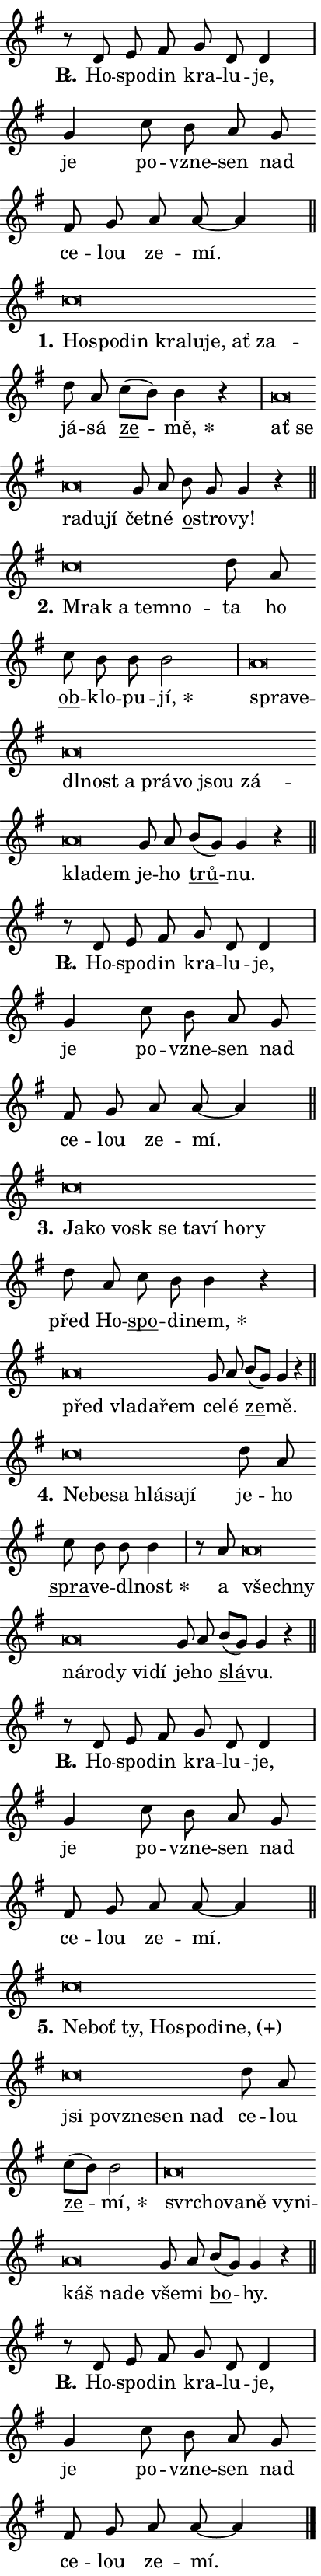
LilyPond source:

\version "2.24.0"
\header { tagline = "" }
\paper {
  indent = 0\cm
  top-margin = 0\cm
  right-margin = 0.13\cm % to fit lyric hyphens
  bottom-margin = 0\cm
  left-margin = 0\cm
  paper-width = 7\cm
  page-breaking = #ly:one-page-breaking
  system-system-spacing.basic-distance = #11
  score-system-spacing.basic-distance = #11
  ragged-last = ##f
}


%% Author: Thomas Morley
%% https://lists.gnu.org/archive/html/lilypond-user/2020-05/msg00002.html
#(define (line-position grob)
"Returns position of @var[grob} in current system:
   @code{'start}, if at first time-step
   @code{'end}, if at last time-step
   @code{'middle} otherwise
"
  (let* ((col (ly:item-get-column grob))
         (ln (ly:grob-object col 'left-neighbor))
         (rn (ly:grob-object col 'right-neighbor))
         (col-to-check-left (if (ly:grob? ln) ln col))
         (col-to-check-right (if (ly:grob? rn) rn col))
         (break-dir-left
           (and
             (ly:grob-property col-to-check-left 'non-musical #f)
             (ly:item-break-dir col-to-check-left)))
         (break-dir-right
           (and
             (ly:grob-property col-to-check-right 'non-musical #f)
             (ly:item-break-dir col-to-check-right))))
        (cond ((eqv? 1 break-dir-left) 'start)
              ((eqv? -1 break-dir-right) 'end)
              (else 'middle))))

#(define (tranparent-at-line-position vctor)
  (lambda (grob)
  "Relying on @code{line-position} select the relevant enry from @var{vctor}.
Used to determine transparency,"
    (case (line-position grob)
      ((end) (not (vector-ref vctor 0)))
      ((middle) (not (vector-ref vctor 1)))
      ((start) (not (vector-ref vctor 2))))))

noteHeadBreakVisibility =
#(define-music-function (break-visibility)(vector?)
"Makes @code{NoteHead}s transparent relying on @var{break-visibility}"
#{
  \override NoteHead.transparent =
    #(tranparent-at-line-position break-visibility)
#})

#(define delete-ledgers-for-transparent-note-heads
  (lambda (grob)
    "Reads whether a @code{NoteHead} is transparent.
If so this @code{NoteHead} is removed from @code{'note-heads} from
@var{grob}, which is supposed to be @code{LedgerLineSpanner}.
As a result ledgers are not printed for this @code{NoteHead}"
    (let* ((nhds-array (ly:grob-object grob 'note-heads))
           (nhds-list
             (if (ly:grob-array? nhds-array)
                 (ly:grob-array->list nhds-array)
                 '()))
           ;; Relies on the transparent-property being done before
           ;; Staff.LedgerLineSpanner.after-line-breaking is executed.
           ;; This is fragile ...
           (to-keep
             (remove
               (lambda (nhd)
                 (ly:grob-property nhd 'transparent #f))
               nhds-list)))
      ;; TODO find a better method to iterate over grob-arrays, similiar
      ;; to filter/remove etc for lists
      ;; For now rebuilt from scratch
      (set! (ly:grob-object grob 'note-heads)  '())
      (for-each
        (lambda (nhd)
          (ly:pointer-group-interface::add-grob grob 'note-heads nhd))
        to-keep))))

squashNotes = {
  \override NoteHead.X-extent = #'(-0.2 . 0.2)
  \override NoteHead.Y-extent = #'(-0.75 . 0)
  \override NoteHead.stencil =
    #(lambda (grob)
       (let ((pos (ly:grob-property grob 'staff-position)))
         (begin
           (if (< pos -7) (display "ERROR: Lower brevis then expected\n") (display "OK: Expected brevis position\n"))
           (if (<= pos -6) ly:text-interface::print ly:note-head::print))))
}
unSquashNotes = {
  \revert NoteHead.X-extent
  \revert NoteHead.Y-extent
  \revert NoteHead.stencil
}

hideNotes = \noteHeadBreakVisibility #begin-of-line-visible
unHideNotes = \noteHeadBreakVisibility #all-visible

% work-around for resetting accidentals
% https://lilypond.org/doc/v2.23/Documentation/notation/displaying-rhythms#unmetered-music
cadenzaMeasure = {
  \cadenzaOff
  \partial 1024 s1024
  \cadenzaOn
}

#(define-markup-command (accent layout props text) (markup?)
  "Underline accented syllable"
  (interpret-markup layout props
    #{\markup \override #'(offset . 4.3) \underline { #text }#}))

responsum = \markup \concat {
  "R" \hspace #-1.05 \path #0.1 #'((moveto 0 0.07) (lineto 0.9 0.8)) \hspace #0.05 "."
}

spaceSize = #0.6828661417322834 % exact space size for TeX Gyre Schola

\layout {
  \context {
    \Staff
    \remove "Time_signature_engraver"
    \override LedgerLineSpanner.after-line-breaking = #delete-ledgers-for-transparent-note-heads
  }
  \context {
    \Lyrics {
      \override LyricSpace.minimum-distance = \spaceSize
      \override LyricText.font-name = #"TeX Gyre Schola"
      \override LyricText.font-size = 1
      \override StanzaNumber.font-name = #"TeX Gyre Schola Bold"
      \override StanzaNumber.font-size = 1
    }
  }
  \context {
    \Score 
    \override NoteHead.text =
      #(lambda (grob) 
        (let ((pos (ly:grob-property grob 'staff-position)))
          #{\markup {
            \combine
              \halign #-0.55 \raise #(if (= pos -6) 0 0.5) \override #'(thickness . 2) \draw-line #'(3.2 . 0)
              \musicglyph "noteheads.sM1"
          }#}))
  }
}

% magnetic-lyrics.ily
%
%   written by
%     Jean Abou Samra <jean@abou-samra.fr>
%     Werner Lemberg <wl@gnu.org>
%
%   adapted by
%     Jiri Hon <jiri.hon@gmail.com>
%
% Version 2022-Apr-15

% https://www.mail-archive.com/lilypond-user@gnu.org/msg149350.html

#(define (Left_hyphen_pointer_engraver context)
   "Collect syllable-hyphen-syllable occurrences in lyrics and store
them in properties.  This engraver only looks to the left.  For
example, if the lyrics input is @code{foo -- bar}, it does the
following.

@itemize @bullet
@item
Set the @code{text} property of the @code{LyricHyphen} grob between
@q{foo} and @q{bar} to @code{foo}.

@item
Set the @code{left-hyphen} property of the @code{LyricText} grob with
text @q{foo} to the @code{LyricHyphen} grob between @q{foo} and
@q{bar}.
@end itemize

Use this auxiliary engraver in combination with the
@code{lyric-@/text::@/apply-@/magnetic-@/offset!} hook."
   (let ((hyphen #f)
         (text #f))
     (make-engraver
      (acknowledgers
       ((lyric-syllable-interface engraver grob source-engraver)
        (set! text grob)))
      (end-acknowledgers
       ((lyric-hyphen-interface engraver grob source-engraver)
        ;(when (not (grob::has-interface grob 'lyric-space-interface))
          (set! hyphen grob)));)
      ((stop-translation-timestep engraver)
       (when (and text hyphen)
         (ly:grob-set-object! text 'left-hyphen hyphen))
       (set! text #f)
       (set! hyphen #f)))))

#(define (lyric-text::apply-magnetic-offset! grob)
   "If the space between two syllables is less than the value in
property @code{LyricText@/.details@/.squash-threshold}, move the right
syllable to the left so that it gets concatenated with the left
syllable.

Use this function as a hook for
@code{LyricText@/.after-@/line-@/breaking} if the
@code{Left_@/hyphen_@/pointer_@/engraver} is active."
   (let ((hyphen (ly:grob-object grob 'left-hyphen #f)))
     (when hyphen
       (let ((left-text (ly:spanner-bound hyphen LEFT)))
         (when (grob::has-interface left-text 'lyric-syllable-interface)
           (let* ((common (ly:grob-common-refpoint grob left-text X))
                  (this-x-ext (ly:grob-extent grob common X))
                  (left-x-ext
                   (begin
                     ;; Trigger magnetism for left-text.
                     (ly:grob-property left-text 'after-line-breaking)
                     (ly:grob-extent left-text common X)))
                  ;; `delta` is the gap width between two syllables.
                  (delta (- (interval-start this-x-ext)
                            (interval-end left-x-ext)))
                  (details (ly:grob-property grob 'details))
                  (threshold (assoc-get 'squash-threshold details 0.2)))
             (when (< delta threshold)
               (let* (;; We have to manipulate the input text so that
                      ;; ligatures crossing syllable boundaries are not
                      ;; disabled.  For languages based on the Latin
                      ;; script this is essentially a beautification.
                      ;; However, for non-Western scripts it can be a
                      ;; necessity.
                      (lt (ly:grob-property left-text 'text))
                      (rt (ly:grob-property grob 'text))
                      (is-space (grob::has-interface hyphen 'lyric-space-interface))
                      (space (if is-space " " ""))
                      (extra-delta (if is-space spaceSize 0))
                      ;; Append new syllable.
                      (ltrt-space (if (and (string? lt) (string? rt))
                                (string-append lt space rt)
                                (make-concat-markup (list lt space rt))))
                      ;; Right-align `ltrt` to the right side.
                      (ltrt-space-markup (grob-interpret-markup
                               grob
                               (make-translate-markup
                                (cons (interval-length this-x-ext) 0)
                                (make-right-align-markup ltrt-space)))))
                 (begin
                   ;; Don't print `left-text`.
                   (ly:grob-set-property! left-text 'stencil #f)
                   ;; Set text and stencil (which holds all collected
                   ;; syllables so far) and shift it to the left.
                   (ly:grob-set-property! grob 'text ltrt-space)
                   (ly:grob-set-property! grob 'stencil ltrt-space-markup)
                   (ly:grob-translate-axis! grob (- (- delta extra-delta)) X))))))))))


#(define (lyric-hyphen::displace-bounds-first grob)
   ;; Make very sure this callback isn't triggered too early.
   (let ((left (ly:spanner-bound grob LEFT))
         (right (ly:spanner-bound grob RIGHT)))
     (ly:grob-property left 'after-line-breaking)
     (ly:grob-property right 'after-line-breaking)
     (ly:lyric-hyphen::print grob)))

squashThreshold = #0.4

\layout {
  \context {
    \Lyrics
    \consists #Left_hyphen_pointer_engraver
    \override LyricText.after-line-breaking =
      #lyric-text::apply-magnetic-offset!
    \override LyricHyphen.stencil = #lyric-hyphen::displace-bounds-first
    \override LyricText.details.squash-threshold = \squashThreshold
    \override LyricHyphen.minimum-distance = 0
    \override LyricHyphen.minimum-length = \squashThreshold
  }
}

squashText = \override LyricText.details.squash-threshold = 9999
unSquashText = \override LyricText.details.squash-threshold = \squashThreshold

leftText = \override LyricText.self-alignment-X = #LEFT
unLeftText = \revert LyricText.self-alignment-X

starOffset = #(lambda (grob) 
                (let ((x_offset (ly:self-alignment-interface::aligned-on-x-parent grob)))
                  (if (= x_offset 0) 0 (+ x_offset 1.2))))

star = #(define-music-function (syllable)(string?)
"Append star separator at the end of a syllable"
#{
  \once \override LyricText.X-offset = #starOffset
  \lyricmode { \markup {
    #syllable
    \override #'((font-name . "TeX Gyre Schola Bold")) \hspace #0.2 \lower #0.65 \larger "*"
  } }
#})

starAccent = #(define-music-function (syllable)(string?)
"Append star separator at the end of a syllable and make accent"
#{
  \once \override LyricText.X-offset = #starOffset
  \lyricmode { \markup {
    \accent #syllable
    \override #'((font-name . "TeX Gyre Schola Bold")) \hspace #0.2 \lower #0.65 \larger "*"
  } }
#})

breath = #(define-music-function (syllable)(string?)
"Append breathing indicator at the end of a syllable"
#{
  \lyricmode { \markup { #syllable "+" } }
#})

optionalBreath = #(define-music-function (syllable)(string?)
"Append optional breathing indicator at the end of a syllable"
#{
  \lyricmode { \markup { #syllable "(+)" } }
#})


\score {
    <<
        \new Voice = "melody" { \cadenzaOn \key g \major \relative { r8 d'8 e fis g d d4 \cadenzaMeasure \bar "|" g c8 b a g \bar "" fis g a a~ a4 \cadenzaMeasure \bar "||" \break } }
        \new Lyrics \lyricsto "melody" { \lyricmode { \set stanza = \responsum
Ho -- spo -- din kra -- lu -- je, je po -- vzne -- sen nad ce -- lou ze -- mí. } }
    >>
    \layout {}
}

\score {
    <<
        \new Voice = "melody" { \cadenzaOn \key g \major \relative { \squashNotes c''\breve*1/16 \hideNotes \breve*1/16 \bar "" \breve*1/16 \bar "" \breve*1/16 \bar "" \breve*1/16 \bar "" \breve*1/16 \bar "" \breve*1/16 \breve*1/16 \bar "" \unHideNotes \unSquashNotes d8 a \bar "" c[( b)] b4 r \cadenzaMeasure \bar "|" \squashNotes a\breve*1/16 \hideNotes \breve*1/16 \bar "" \breve*1/16 \bar "" \breve*1/16 \breve*1/16 \bar "" \unHideNotes \unSquashNotes g8 a \bar "" b g g4 r \cadenzaMeasure \bar "||" \break } }
        \new Lyrics \lyricsto "melody" { \lyricmode { \set stanza = "1."
\leftText Ho -- \squashText spo -- din kra -- lu -- je, ať za -- \unLeftText \unSquashText já -- sá \markup \accent ze -- \star mě, \leftText ať \squashText se ra -- du -- jí \unLeftText \unSquashText čet -- né \markup \accent o -- stro -- vy! } }
    >>
    \layout {}
}

\score {
    <<
        \new Voice = "melody" { \cadenzaOn \key g \major \relative { \squashNotes c''\breve*1/16 \hideNotes \breve*1/16 \bar "" \breve*1/16 \breve*1/16 \bar "" \unHideNotes \unSquashNotes d8 a \bar "" c b b b2 \cadenzaMeasure \bar "|" \squashNotes a\breve*1/16 \hideNotes \breve*1/16 \bar "" \breve*1/16 \bar "" \breve*1/16 \bar "" \breve*1/16 \bar "" \breve*1/16 \bar "" \breve*1/16 \bar "" \breve*1/16 \bar "" \breve*1/16 \bar "" \breve*1/16 \breve*1/16 \bar "" \unHideNotes \unSquashNotes g8 a \bar "" b[( g)] g4 r \cadenzaMeasure \bar "||" \break } }
        \new Lyrics \lyricsto "melody" { \lyricmode { \set stanza = "2."
\leftText Mrak \squashText a tem -- no -- \unLeftText \unSquashText ta ho \markup \accent ob -- klo -- pu -- \star jí, \leftText spra -- \squashText ve -- dl -- nost a prá -- vo jsou zá -- kla -- dem \unLeftText \unSquashText je -- ho \markup \accent trů -- nu. } }
    >>
    \layout {}
}

\score {
    <<
        \new Voice = "melody" { \cadenzaOn \key g \major \relative { r8 d'8 e fis g d d4 \cadenzaMeasure \bar "|" g c8 b a g \bar "" fis g a a~ a4 \cadenzaMeasure \bar "||" \break } }
        \new Lyrics \lyricsto "melody" { \lyricmode { \set stanza = \responsum
Ho -- spo -- din kra -- lu -- je, je po -- vzne -- sen nad ce -- lou ze -- mí. } }
    >>
    \layout {}
}

\score {
    <<
        \new Voice = "melody" { \cadenzaOn \key g \major \relative { \squashNotes c''\breve*1/16 \hideNotes \breve*1/16 \bar "" \breve*1/16 \bar "" \breve*1/16 \bar "" \breve*1/16 \bar "" \breve*1/16 \bar "" \breve*1/16 \breve*1/16 \bar "" \unHideNotes \unSquashNotes d8 a \bar "" c b b4 r \cadenzaMeasure \bar "|" \squashNotes a\breve*1/16 \hideNotes \breve*1/16 \bar "" \breve*1/16 \breve*1/16 \bar "" \unHideNotes \unSquashNotes g8 a \bar "" b[( g)] g4 r \cadenzaMeasure \bar "||" \break } }
        \new Lyrics \lyricsto "melody" { \lyricmode { \set stanza = "3."
\leftText Ja -- \squashText ko vosk se ta -- ví ho -- ry \unLeftText \unSquashText před Ho -- \markup \accent spo -- di -- \star nem, \leftText před \squashText vla -- da -- řem \unLeftText \unSquashText ce -- lé \markup \accent ze -- mě. } }
    >>
    \layout {}
}

\score {
    <<
        \new Voice = "melody" { \cadenzaOn \key g \major \relative { \squashNotes c''\breve*1/16 \hideNotes \breve*1/16 \bar "" \breve*1/16 \bar "" \breve*1/16 \bar "" \breve*1/16 \breve*1/16 \bar "" \unHideNotes \unSquashNotes d8 a \bar "" c b b b4 \cadenzaMeasure \bar "|" r8 a8 \squashNotes a\breve*1/16 \hideNotes \breve*1/16 \bar "" \breve*1/16 \bar "" \breve*1/16 \bar "" \breve*1/16 \bar "" \breve*1/16 \breve*1/16 \bar "" \unHideNotes \unSquashNotes g8 a \bar "" b[( g)] g4 r \cadenzaMeasure \bar "||" \break } }
        \new Lyrics \lyricsto "melody" { \lyricmode { \set stanza = "4."
\leftText Ne -- \squashText be -- sa hlá -- sa -- jí \unLeftText \unSquashText je -- ho \markup \accent spra -- ve -- dl -- \star nost a \leftText všech -- \squashText ny ná -- ro -- dy vi -- dí \unLeftText \unSquashText je -- ho \markup \accent slá -- vu. } }
    >>
    \layout {}
}

\score {
    <<
        \new Voice = "melody" { \cadenzaOn \key g \major \relative { r8 d'8 e fis g d d4 \cadenzaMeasure \bar "|" g c8 b a g \bar "" fis g a a~ a4 \cadenzaMeasure \bar "||" \break } }
        \new Lyrics \lyricsto "melody" { \lyricmode { \set stanza = \responsum
Ho -- spo -- din kra -- lu -- je, je po -- vzne -- sen nad ce -- lou ze -- mí. } }
    >>
    \layout {}
}

\score {
    <<
        \new Voice = "melody" { \cadenzaOn \key g \major \relative { \squashNotes c''\breve*1/16 \hideNotes \breve*1/16 \bar "" \breve*1/16 \bar "" \breve*1/16 \bar "" \breve*1/16 \bar "" \breve*1/16 \bar "" \breve*1/16 \bar "" \breve*1/16 \bar "" \breve*1/16 \bar "" \breve*1/16 \bar "" \breve*1/16 \breve*1/16 \bar "" \unHideNotes \unSquashNotes d8 a \bar "" c[( b)] b2 \cadenzaMeasure \bar "|" \squashNotes a\breve*1/16 \hideNotes \breve*1/16 \bar "" \breve*1/16 \bar "" \breve*1/16 \bar "" \breve*1/16 \bar "" \breve*1/16 \bar "" \breve*1/16 \bar "" \breve*1/16 \breve*1/16 \bar "" \unHideNotes \unSquashNotes g8 a \bar "" b[( g)] g4 r \cadenzaMeasure \bar "||" \break } }
        \new Lyrics \lyricsto "melody" { \lyricmode { \set stanza = "5."
\leftText Ne -- \squashText boť ty, Ho -- spo -- di -- \optionalBreath ne, jsi po -- vzne -- sen nad \unLeftText \unSquashText ce -- lou \markup \accent ze -- \star mí, \leftText svr -- \squashText cho -- va -- ně vy -- ni -- káš na -- de \unLeftText \unSquashText vše -- mi \markup \accent bo -- hy. } }
    >>
    \layout {}
}

\score {
    <<
        \new Voice = "melody" { \cadenzaOn \key g \major \relative { r8 d'8 e fis g d d4 \cadenzaMeasure \bar "|" g c8 b a g \bar "" fis g a a~ a4 \cadenzaMeasure \bar "||" \break } \bar "|." }
        \new Lyrics \lyricsto "melody" { \lyricmode { \set stanza = \responsum
Ho -- spo -- din kra -- lu -- je, je po -- vzne -- sen nad ce -- lou ze -- mí. } }
    >>
    \layout {}
}
